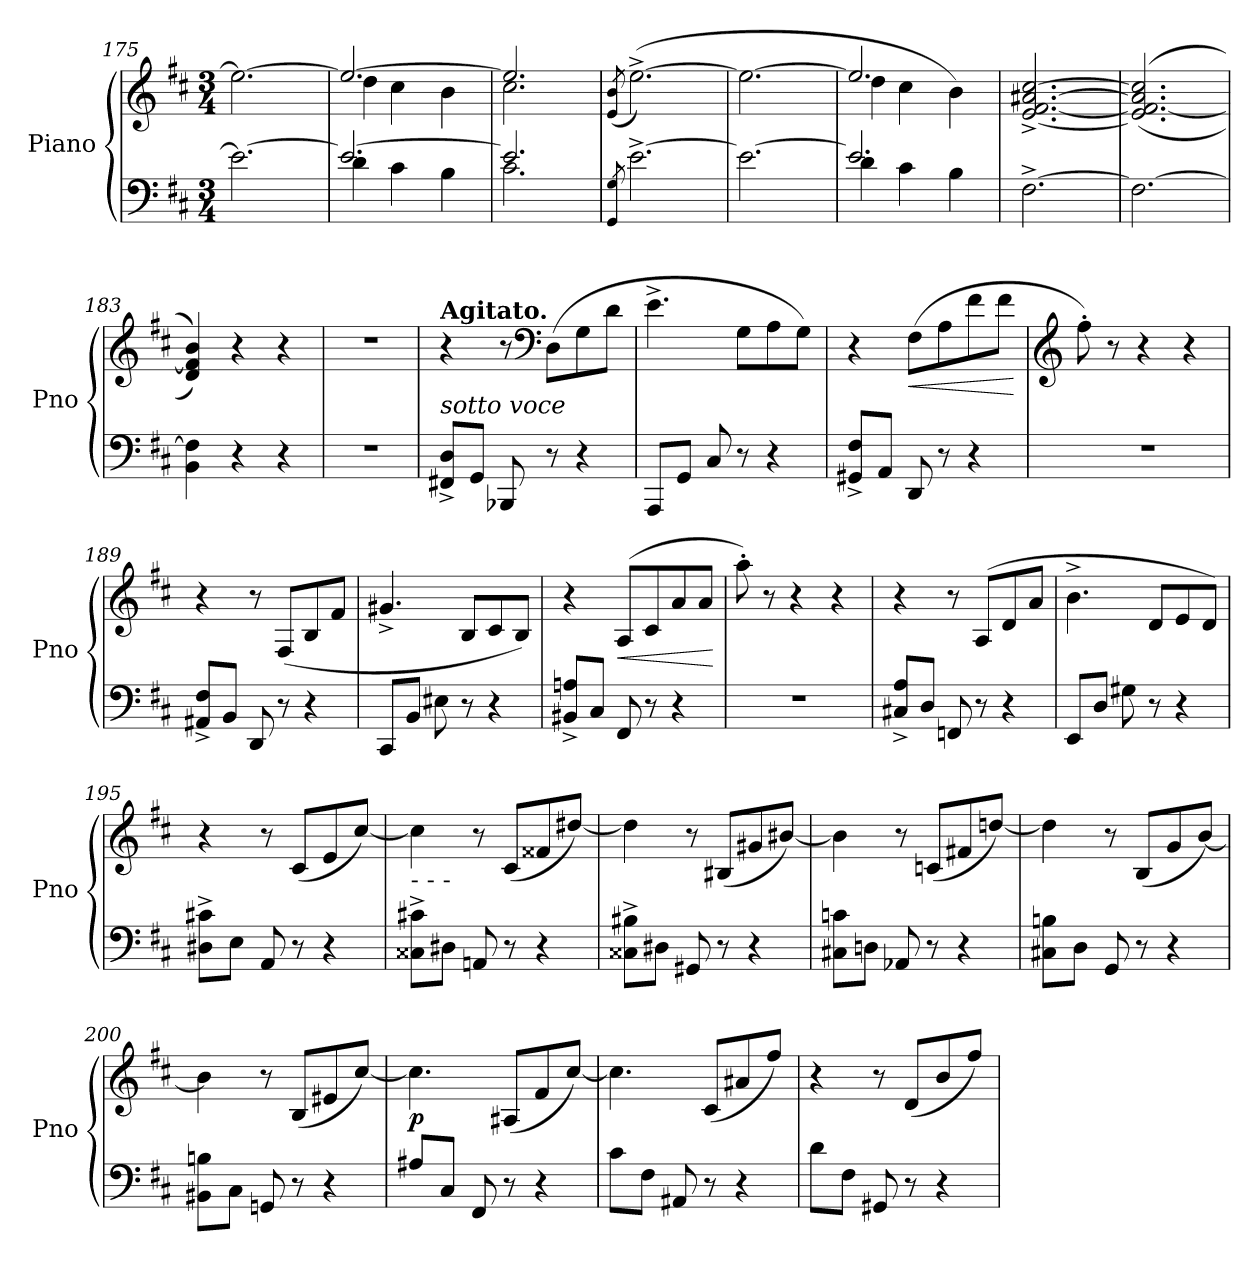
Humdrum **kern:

**kern	**kern	**dynam
*part1	*part1	*part1
*staff2	*staff1	*staff1/2
*I"Piano	*	*
*I'Pno	*	*
*clefF4	*clefG2	*
*k[f#c#]	*k[f#c#]	*
*M3/4	*M3/4	*
=175	=175	=175
2.e\_	2.ee\_	.
=176	=176	=176
*^	*^	*
2.e/_	4d\	2.ee/_	4dd\	.
.	4c#\	.	4cc#\	.
.	4B\	.	4b\	.
=177	=177	=177	=177	=177
2.e/]	2.c#\	2.ee/]	2.cc#\	.
*v	*v	*	*	*
*	*v	*v	*
!!LO:LB:g=z
=178	=178	=178
8qGG/ 8qG/	(>8qe/ 8qb/	.
[2.e^\	([2.ee^\)	.
=179	=179	=179
2.e\_	2.ee\_	.
!!LO:PB:g=z
=180	=180	=180
*^	*^	*
2.e/]	4d\	2.ee/]	4dd\	.
.	4c#\	.	4cc#\	.
.	4B\	.	4b\)	.
*v	*v	*	*	*
*	*v	*v	*
=181	=181	=181
[2.F#^\	[2.e/^ [2.f#/^ [2.a#X/^ [2.cc#/^	.
=182	=182	=182
2.F#\_	((2.e/] 2.f#/_ 2.a#/] 2.cc#/]	.
=183	=183	=183
4BB\ 4F#\]	4d/ 4f#/] 4b/))	.
4r	4r	.
4r	4r	.
=184	=184	=184
2.r	2.r	.
=185	=185	=185
!	!LO:TX:a:B:t=Agitato.	!
!LO:TX:a:i:t=sotto voce	!	!
8FF#X/^ 8D/^L	4r	.
8GG/J	.	.
8BBB-X/	8r	.
*	*clefF4	*
8r	(8D\L	.
4r	8G\	.
.	8d\J	.
=186	=186	=186
8AAA/L	4.e^\	.
8GG/J	.	.
8C#/	.	.
8r	8G\L	.
4r	8A\	.
.	8G\J)	.
=187	=187	=187
8GG#X/^ 8F#/^L	4r	.
8AA/J	.	.
!	!	!LO:HP:b
8DD/	(>8F#\L	<
8r	8A\	.
4r	8f#\	.
.	8f#\J	.
.	.	[
!!LO:LB:g=z
=188	=188	=188
*	*clefG2	*
2.r	8ff#'\)	.
.	8r	.
.	4r	.
.	4r	.
!!LO:LB:g=z
=189	=189	=189
8AA#X/^ 8F#/^L	4r	.
!	!	!LO:DY:a=2
8BB/J	.	other-dynamics
8DD/	8r	.
8r	(8F#/L	.
4r	8B/	.
.	8f#/J	.
=190	=190	=190
8CC#/L	4.g#X^/	.
8BB/J	.	.
8E#X\	.	.
8r	8B/L	.
4r	8c#/	.
.	8B/J)	.
=191	=191	=191
8BB#X/^ 8An/^L	4r	.
8C#/J	.	.
!	!	!LO:HP:b
8FF#/	(>8A/L	<
8r	8c#/	.
4r	8a/	.
.	8a/J	.
.	.	[
=192	=192	=192
2.r	8aa'\)	.
.	8r	.
.	4r	.
.	4r	.
=193	=193	=193
8C#X/^ 8A/^L	4r	.
8D/J	.	.
8FFn/	8r	.
!	!	!LO:DY:a=2
8r	(8A/L	other-dynamics
4r	8d/	.
.	8a/J	.
=194	=194	=194
8EE/L	4.b^\	.
8D/J	.	.
8G#X\	.	.
8r	8d/L	.
4r	8e/	.
.	8d/J)	.
!!LO:LB:g=z
=195	=195	=195
8D#X\^ 8c#X\^L	4r	.
8E\J	.	.
8AA/	8r	.
8r	(8c#/L	.
4r	8e/	.
.	[8cc#/J)	.
!!LO:PB:g=z
=196	=196	=196
!LO:TX:a:t=-     -     -	!	!
8C##X\^ 8c#X\^L	4cc#\]	.
8D#X\J	.	.
8AAn/	8r	.
!	!	!LO:DY:b
8r	(8c#/L	other-dynamics
4r	8f##X/	.
.	[8dd#X/J)	.
=197	=197	=197
8C##X\^ 8B#X\^L	4dd#\]	.
8D#X\J	.	.
8GG#X/	8r	.
8r	(8B#X/L	.
4r	8g#X/	.
.	[8b#X/J)	.
=198	=198	=198
8C#X\ 8cn\L	4b#\]	.
8Dn\J	.	.
8AA-X/	8r	.
8r	(8cn/L	.
4r	8f#X/	.
.	[8ddn/J)	.
=199	=199	=199
8C#X\ 8Bn\L	4ddn\]	.
8D\J	.	.
8GG/	8r	.
8r	(8B/L	.
4r	8g/	.
.	[8b/J)	.
=200	=200	=200
8BB#X\ 8Bn\L	4b\]	.
8C#\J	.	.
8GGn/	8r	.
8r	(8B/L	.
4r	8e#X/	.
.	[8cc#/J)	.
!!LO:PB:g=z
=201	=201	=201
!	!	!LO:DY:a=2
8A#X/L	4.cc#\]	p
8C#/J	.	.
8FF#/	.	.
8r	(8A#X/L	.
4r	8f#/	.
.	[8cc#/J)	.
=202	=202	=202
8c#\L	4.cc#\]	.
8F#\J	.	.
8AA#X/	.	.
!	!	!LO:DY:b
8r	(8c#/L	other-dynamics
4r	8a#X/	.
.	8ff#/J)	.
=203	=203	=203
8d\L	4r	.
8F#\J	.	.
8GG#X/	8r	.
8r	(8d/L	.
4r	8b/	.
.	8ff#/J)	.
=	=	=
*-	*-	*-
